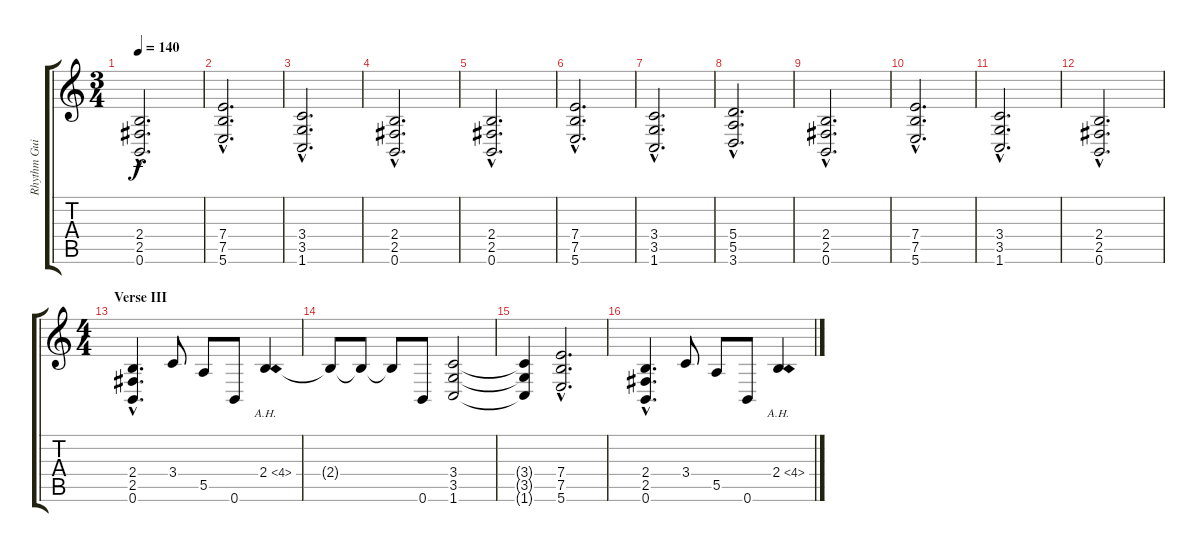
\track ("Rhythm Guitar II" "Rhythm Gui") {instrument distortionguitar}
\staff {score tabs}
\tuning (B3 Gb3 D3 A2 E2 B1) {hide}
\ts (3 4)
\tempo 140
\clef g2
\ks c
(2.4{hac} 2.5{hac} 0.6{hac}).2{d dy f} |
(7.4{hac} 7.5{hac} 5.6{hac}).2{d} |
(3.4{hac} 3.5{hac} 1.6{hac}).2{d} |
(2.4{hac} 2.5{hac} 0.6{hac}).2{d} |
(2.4{hac} 2.5{hac} 0.6{hac}).2{d} |
(7.4{hac} 7.5{hac} 5.6{hac}).2{d} |
(3.4{hac} 3.5{hac} 1.6{hac}).2{d} |
(5.4{hac} 5.5{hac} 3.6{hac}).2{d} |
(2.4{hac} 2.5{hac} 0.6{hac}).2{d} |
(7.4{hac} 7.5{hac} 5.6{hac}).2{d} |
(3.4{hac} 3.5{hac} 1.6{hac}).2{d} |
(2.4{hac} 2.5{hac} 0.6{hac}).2{d} |
\ts (4 4)
\section ("" "Verse III")
(2.4{hac} 2.5{hac} 0.6{hac}).4{d} 3.4.8 5.5.8 0.6.8 2.4{ah 2}.4 |
2.4{t}.8 2.4{t}.8 2.4{t}.8 0.6.8 (3.4 3.5 1.6).2 |
(3.4{t} 3.5{t} 1.6{t}).4 (7.4{hac} 7.5{hac} 5.6{hac}).2{d} |
(2.4{hac} 2.5{hac} 0.6{hac}).4{d} 3.4.8 5.5.8 0.6.8 2.4{ah 2}.4
